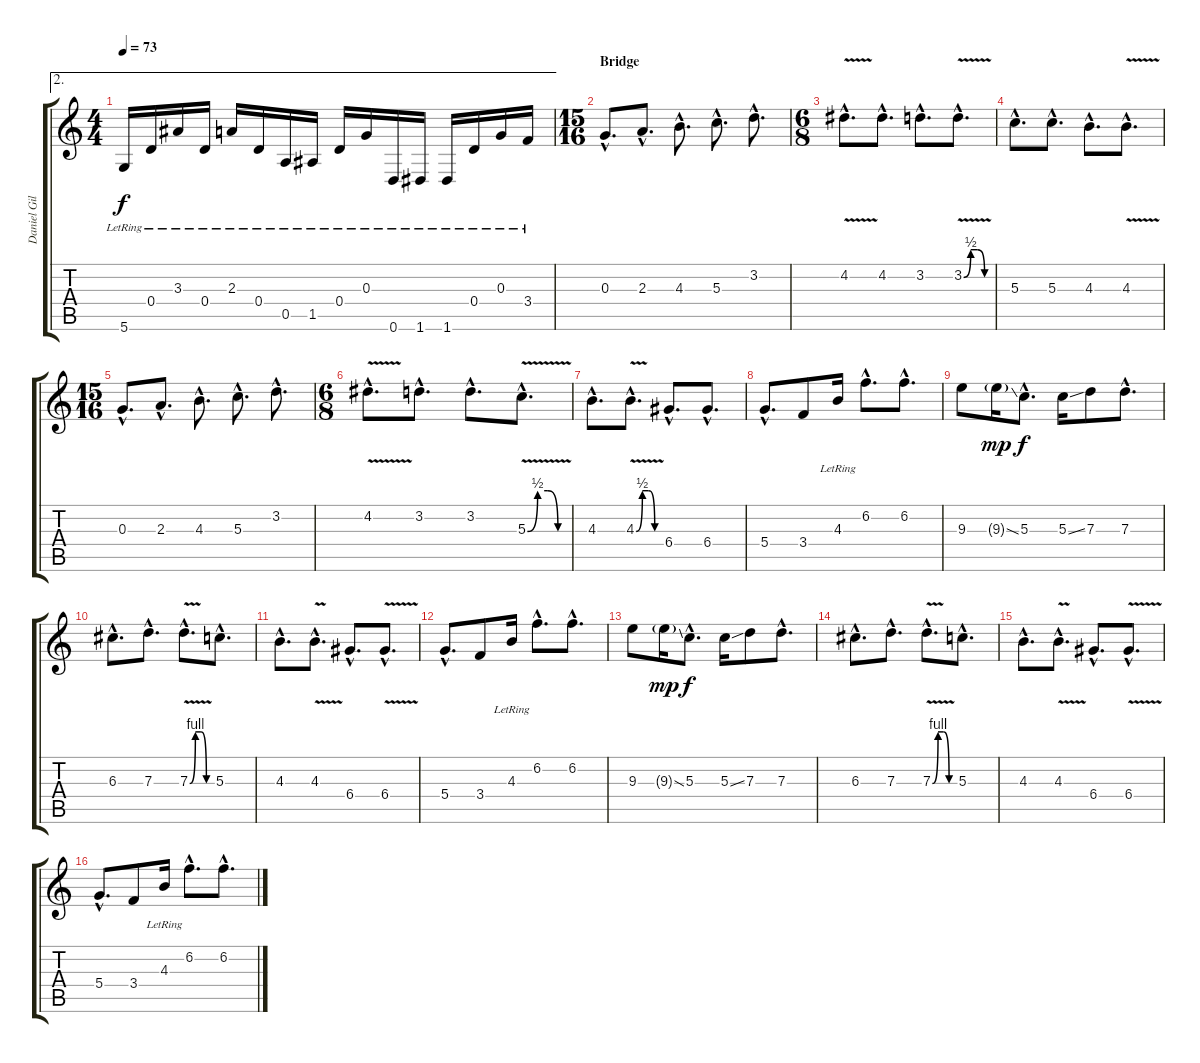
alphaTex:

\track ("Daniel Gildenlöw" "Daniel Gil") {instrument overdrivenguitar}
\staff {score tabs}
\tuning (E4 B3 G3 D3 A2 D2) {hide}
\ae 2
\ts (4 4)
\tempo 73
\clef g2
\ks c
5.6{lr}.16{dy f} 0.4{lr}.16 3.3{lr}.16 0.4{lr}.16 2.3{lr}.16 0.4{lr}.16 0.5{lr}.16 1.5{lr}.16 0.4{lr}.16 0.3{lr}.16 0.6{lr}.16 1.6{lr}.16 1.6{lr}.16 0.4{lr}.16 0.3{lr}.16 3.4{lr}.16 |
\ts (15 16)
\section ("" "Bridge")
0.3{hac}.8{d} 2.3{hac}.8{d} 4.3{hac}.8{d} 5.3{hac}.8{d} 3.2{hac}.8{d} |
\ts (6 8)
4.2{v hac}.8{d} 4.2{hac}.8{d} 3.2{hac}.8{d} 3.2{be (custom 0 0 15 2 30 2 45 0 60 0) v hac}.8{d} |
5.3{hac}.8{d} 5.3{hac}.8{d} 4.3{hac}.8{d} 4.3{v hac}.8{d} |
\ts (15 16)
0.3{hac}.8{d} 2.3{hac}.8{d} 4.3{hac}.8{d} 5.3{hac}.8{d} 3.2{hac}.8{d} |
\ts (6 8)
4.2{v hac}.8{d} 3.2{hac}.8{d} 3.2{hac}.8{d} 5.3{be (custom 0 0 15 2 30 2 45 0 60 0) v hac}.8{d} |
4.3{hac}.8{d} 4.3{be (custom 0 0 15 2 30 2 45 0 60 0) v hac}.8{d} 6.4{hac}.8{d} 6.4{hac}.8{d} |
5.4{hac}.8{d} 3.4.8 4.3{lr}.16 6.2{hac}.8{d} 6.2{hac}.8{d} |
9.3.8 9.3{ss g}.16{dy mp} 5.3{hac}.8{d dy f} 5.3{ss}.16 7.3.8 7.3{hac}.8{d} |
6.3{hac}.8{d} 7.3{hac}.8{d} 7.3{be (custom 0 0 15 4 30 4 45 0 60 0) v hac}.8{d} 5.3{hac}.8{d} |
4.3{hac}.8{d} 4.3{v hac}.8{d} 6.4{hac}.8{d} 6.4{v hac}.8{d} |
5.4{hac}.8{d} 3.4.8 4.3{lr}.16 6.2{hac}.8{d} 6.2{hac}.8{d} |
9.3.8 9.3{ss g}.16{dy mp} 5.3{hac}.8{d dy f} 5.3{ss}.16 7.3.8 7.3{hac}.8{d} |
6.3{hac}.8{d} 7.3{hac}.8{d} 7.3{be (custom 0 0 15 4 30 4 45 0 60 0) v hac}.8{d} 5.3{hac}.8{d} |
4.3{hac}.8{d} 4.3{v hac}.8{d} 6.4{hac}.8{d} 6.4{v hac}.8{d} |
5.4{hac}.8{d} 3.4.8 4.3{lr}.16 6.2{hac}.8{d} 6.2{hac}.8{d}
